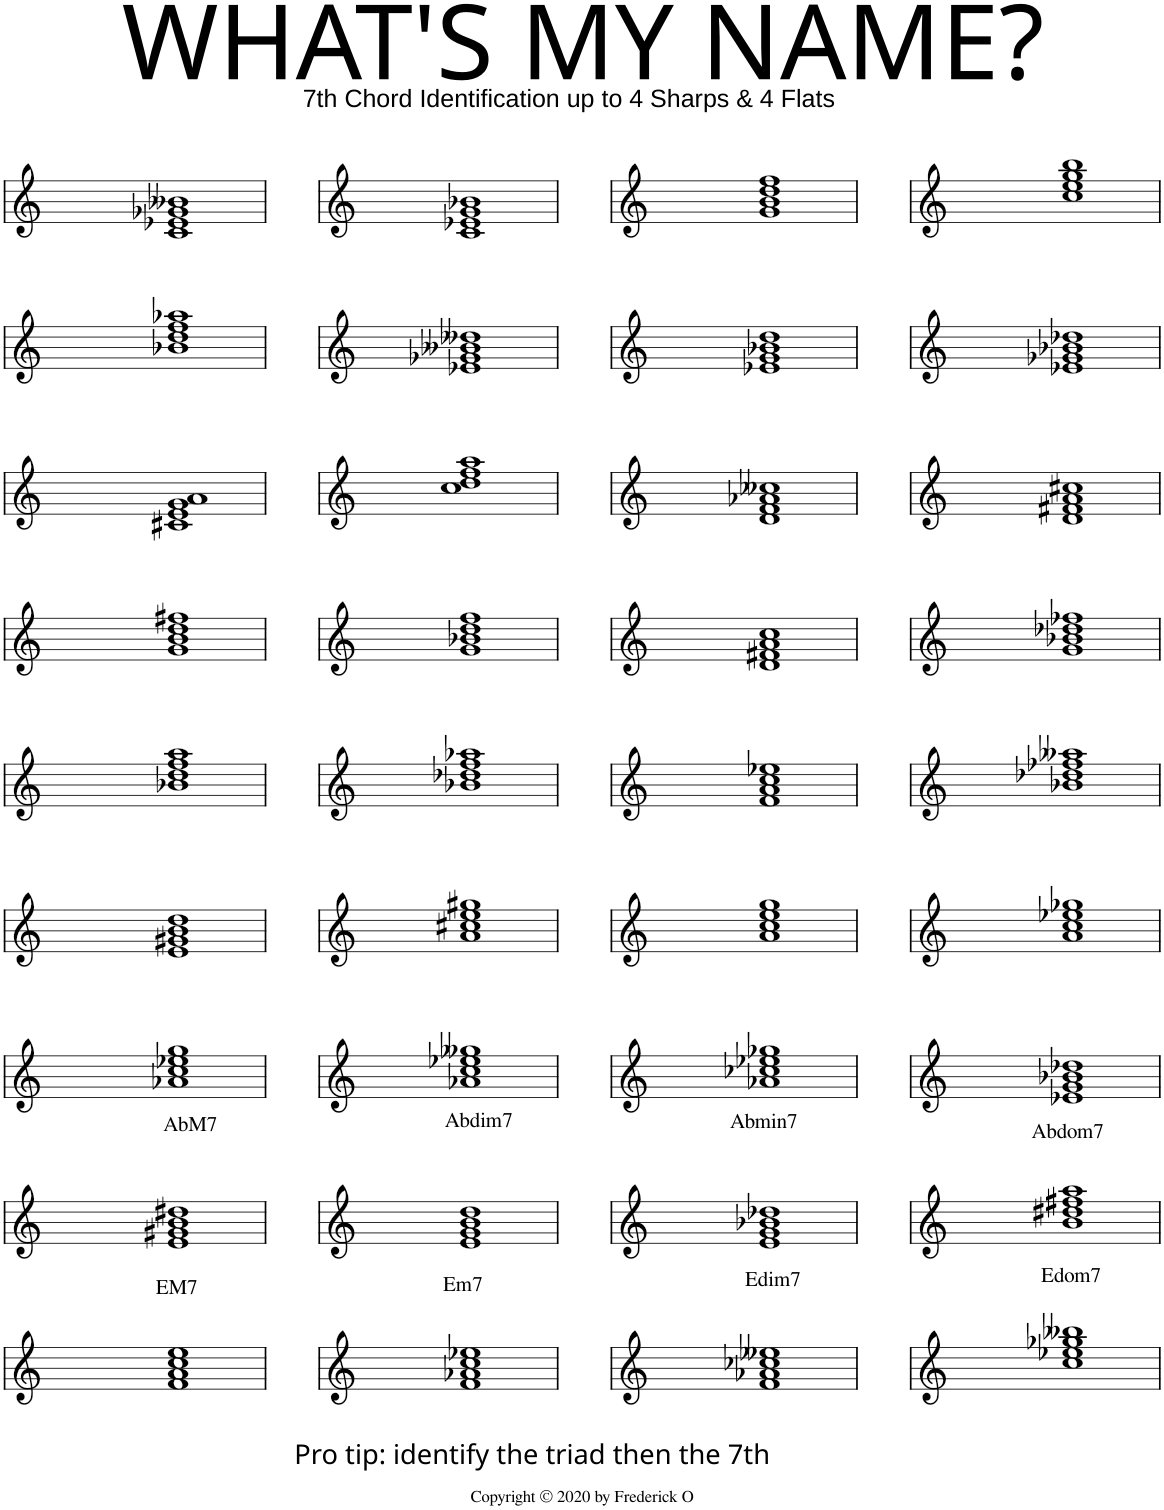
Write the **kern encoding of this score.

**kern	**kern	**kern	**kern	**kern	**kern	**kern	**kern	**kern
*part9	*part8	*part7	*part6	*part5	*part4	*part3	*part2	*part1
*staff9	*staff8	*staff7	*staff6	*staff5	*staff4	*staff3	*staff2	*staff1
*I"Flute	*I"Flute	*I"Flute	*I"Flute	*I"Flute	*I"Flute	*I"Flute	*I"Flute	*I"Flute
*I'Fl	*I'Fl	*I'Fl	*I'Fl	*I'Fl	*I'Fl	*I'Fl	*I'Fl	*I'Fl
*clefG2	*clefG2	*clefG2	*clefG2	*clefG2	*clefG2	*clefG2	*clefG2	*clefG2
*k[]	*k[]	*k[]	*k[]	*k[]	*k[]	*k[]	*k[]	*k[]
*M4/4	*M4/4	*M4/4	*M4/4	*M4/4	*M4/4	*M4/4	*M4/4	*M4/4
=1	=1	=1	=1	=1	=1	=1	=1	=1
!	!	!LO:TX:b:t=AbM7	!	!	!	!	!	!
!	!LO:TX:b:t=EM7	!	!	!	!	!	!	!
!LO:TX:b:t=Pro tip&colon; identify the triad then the 7th	!	!	!	!	!	!	!	!
1f 1a 1cc 1ee	1e 1g#X 1b 1dd#X	1a-X 1cc 1ee-X 1gg	1e 1g#X 1b 1dd	1b-X 1dd 1ff 1aa	1g 1b 1dd 1ff#X	1c#X 1e 1g 1a	1b-X 1dd 1ff 1aa-X	1c 1e-X 1g-X 1b--X
=2	=2	=2	=2	=2	=2	=2	=2	=2
!	!	!LO:TX:b:t=Abdim7	!	!	!	!	!	!
!	!LO:TX:b:t=Em7	!	!	!	!	!	!	!
1f 1a-X 1cc 1ee-X	1e 1g 1b 1dd	1a-X 1cc 1ee-X 1gg--X	1a 1cc#X 1ee 1gg#X	1b-X 1dd-X 1ff 1aa-X	1g 1b-X 1dd 1ff	1cc 1dd 1ff 1aa	1e-X 1g-X 1b--X 1dd--X	1c 1e-X 1g 1b-X
=3	=3	=3	=3	=3	=3	=3	=3	=3
!	!	!LO:TX:b:t=Abmin7	!	!	!	!	!	!
!	!LO:TX:b:t=Edim7	!	!	!	!	!	!	!
1f 1a-X 1cc-X 1ee--X	1e 1g 1b-X 1dd-X	1a-X 1cc-X 1ee-X 1gg-X	1a 1cc 1ee 1gg	1f 1a 1cc 1ee-X	1d 1f#X 1a 1cc	1d 1f 1a-X 1cc--X	1e-X 1g 1b-X 1dd	1g 1b 1dd 1ff
=4	=4	=4	=4	=4	=4	=4	=4	=4
!	!	!LO:TX:b:t=Abdom7	!	!	!	!	!	!
!	!LO:TX:b:t=Edom7	!	!	!	!	!	!	!
1cc 1ee-X 1gg-X 1bb--X	1b 1dd#X 1ff#X 1aa	1e-X 1g 1b-X 1dd-X	1a 1cc 1ee-X 1gg-X	1b-X 1dd-X 1ff-X 1aa--X	1g 1b-X 1dd-X 1ff-X	1d 1f#X 1a 1cc#X	1e-X 1g-X 1b-X 1dd-X	1cc 1ee 1gg 1bb
=	=	=	=	=	=	=	=	=
*-	*-	*-	*-	*-	*-	*-	*-	*-
